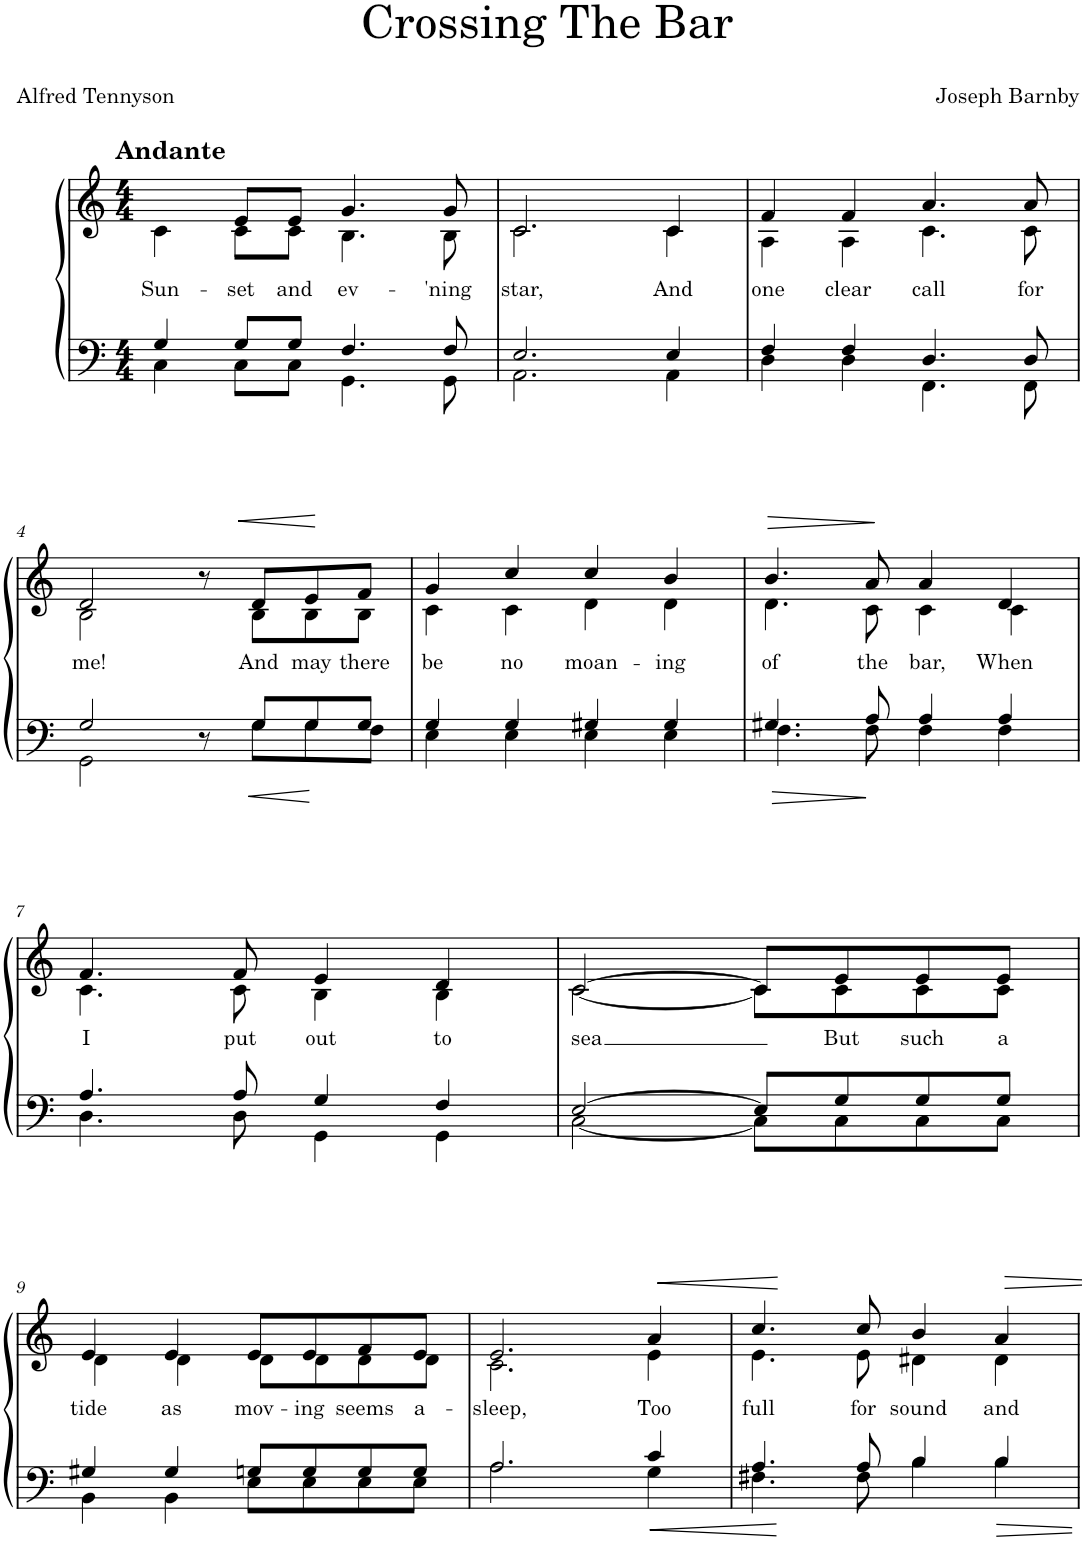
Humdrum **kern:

**kern	**kern	**text	**dynam
*part1	*part1	*part1	*part1
*staff2	*staff1	*staff1	*staff1/2
*I"Piano	*	*	*
*I'Pno.	*	*	*
*clefF4	*clefG2	*	*
*k[]	*k[]	*	*
*M4/4	*M4/4	*	*
=1	=1	=1	=1
*^	*	*	*
!	!	!LO:TX:a:B:t=Andante	!	!
!	!	!	!LO:LY:b	!
*	*	*^	*	*
4G/	4C\	4e	4c\	Sun-	.
!	!	!	!	!LO:LY:b	!
8G/L	8C\L	8e/L	8c\L	-set	.
!	!	!	!	!LO:LY:b	!
8G/J	8C\J	8e/J	8c\J	and	.
!	!	!	!	!LO:LY:b	!
4.F/	4.GG\	4.g/	4.B\	ev-	.
!	!	!	!	!LO:LY:b	!
8F/	8GG\	8g/	8B\	-'ning	.
=2	=2	=2	=2	=2	=2
!	!	!	!	!LO:LY:b	!
2.E/	2.AA\	2.c/	2.c\	star,	.
!	!	!	!	!LO:LY:b	!
4E/	4AA\	4c/	4c\	And	.
=3	=3	=3	=3	=3	=3
!	!	!	!	!LO:LY:b	!
4F/	4D\	4f/	4A\	one	.
!	!	!	!	!LO:LY:b	!
4F/	4D\	4f/	4A\	clear	.
!	!	!	!	!LO:LY:b	!
4.D/	4.FF\	4.a/	4.c\	call	.
!	!	!	!	!LO:LY:b	!
8D/	8FF\	8a/	8c\	for	.
!!LO:LB:g=z	!!
=4	=4	=4	=4	=4	=4
!	!	!	!	!LO:LY:b	!
2G/	2GG\	2d/	2B\	me!	.
8r	8ryy	8r	8ryy	.	.
!	!	!	!	!LO:LY:b	!LO:HP:b
8G/L	8G\L	8d/L	8B\L	And	<
!	!	!	!	!LO:LY:b	!
8G/	8G\	8e/	8B\	may	[
!	!	!	!	!LO:LY:b	!
8G/J	8F\J	8f/J	8B\J	there	.
=5	=5	=5	=5	=5	=5
!	!	!	!	!LO:LY:b	!
4G/	4E\	4g/	4c\	be	.
!	!	!	!	!LO:LY:b	!
4G/	4E\	4cc/	4c\	no	.
!	!	!	!	!LO:LY:b	!
4G#X/	4E\	4cc/	4d\	moan-	.
!	!	!	!	!LO:LY:b	!
4G#/	4E\	4b/	4d\	-ing	.
=6	=6	=6	=6	=6	=6
!	!	!	!	!LO:LY:b	!LO:HP:b
4.G#X/	4.F\	4.b/	4.d\	of	>
!	!	!	!	!LO:LY:b	!
8A/	8F\	8a/	8c\	the	]
!	!	!	!	!LO:LY:b	!
4A/	4F\	4a/	4c\	bar,	.
!	!	!	!	!LO:LY:b	!
4A/	4F\	4d/	4c\	When	.
!!LO:LB:g=z	!!
=7	=7	=7	=7	=7	=7
!	!	!	!	!LO:LY:b	!
4.A/	4.D\	4.f/	4.c\	I	.
!	!	!	!	!LO:LY:b	!
8A/	8D\	8f/	8c\	put	.
!	!	!	!	!LO:LY:b	!
4G/	4GG\	4e/	4B\	out	.
!	!	!	!	!LO:LY:b	!
4F/	4GG\	4d/	4B\	to	.
=8	=8	=8	=8	=8	=8
!	!	!	!	!LO:LY:b	!
[2E/	[2C\	[2c/	[2c\	sea	.
8E/L]	8C\L]	8c/L]	8c\L]	.	.
!	!	!	!	!LO:LY:b	!
8G/	8C\	8e/	8c\	But	.
!	!	!	!	!LO:LY:b	!
8G/	8C\	8e/	8c\	such	.
!	!	!	!	!LO:LY:b	!
8G/J	8C\J	8e/J	8c\J	a	.
!!LO:LB:g=z	!!
=9	=9	=9	=9	=9	=9
!	!	!	!	!LO:LY:b	!
4G#X/	4BB\	4e/	4d\	tide	.
!	!	!	!	!LO:LY:b	!
4G#/	4BB\	4e/	4d\	as	.
!	!	!	!	!LO:LY:b	!
8Gn/L	8E\L	8e/L	8d\L	mov-	.
!	!	!	!	!LO:LY:b	!
8G/	8E\	8e/	8d\	-ing	.
!	!	!	!	!LO:LY:b	!
8G/	8E\	8f/	8d\	seems	.
!	!	!	!	!LO:LY:b	!
8G/J	8E\J	8e/J	8d\J	a-	.
=10	=10	=10	=10	=10	=10
!	!	!	!	!LO:LY:b	!
2.A/	2.A\	2.e/	2.c\	-sleep,	.
!	!	!	!	!LO:LY:b	!LO:HP:b
4c/	4G\	4a/	4e\	Too	<
=11	=11	=11	=11	=11	=11
!	!	!	!	!LO:LY:b	!
4.A/	4.F#X\	4.cc/	4.e\	full	.
!	!	!	!	!LO:LY:b	!
8A/	8F#\	8cc/	8e\	for	[
!	!	!	!	!LO:LY:b	!
4B/	4B\	4b/	4d#X\	sound	.
!	!	!	!	!LO:LY:b	!
4B/	4B\	4a/	4d#\	and	.
*v	*v	*	*	*	*
*	*v	*v	*	*
=	=	=	=
*-	*-	*-	*-
